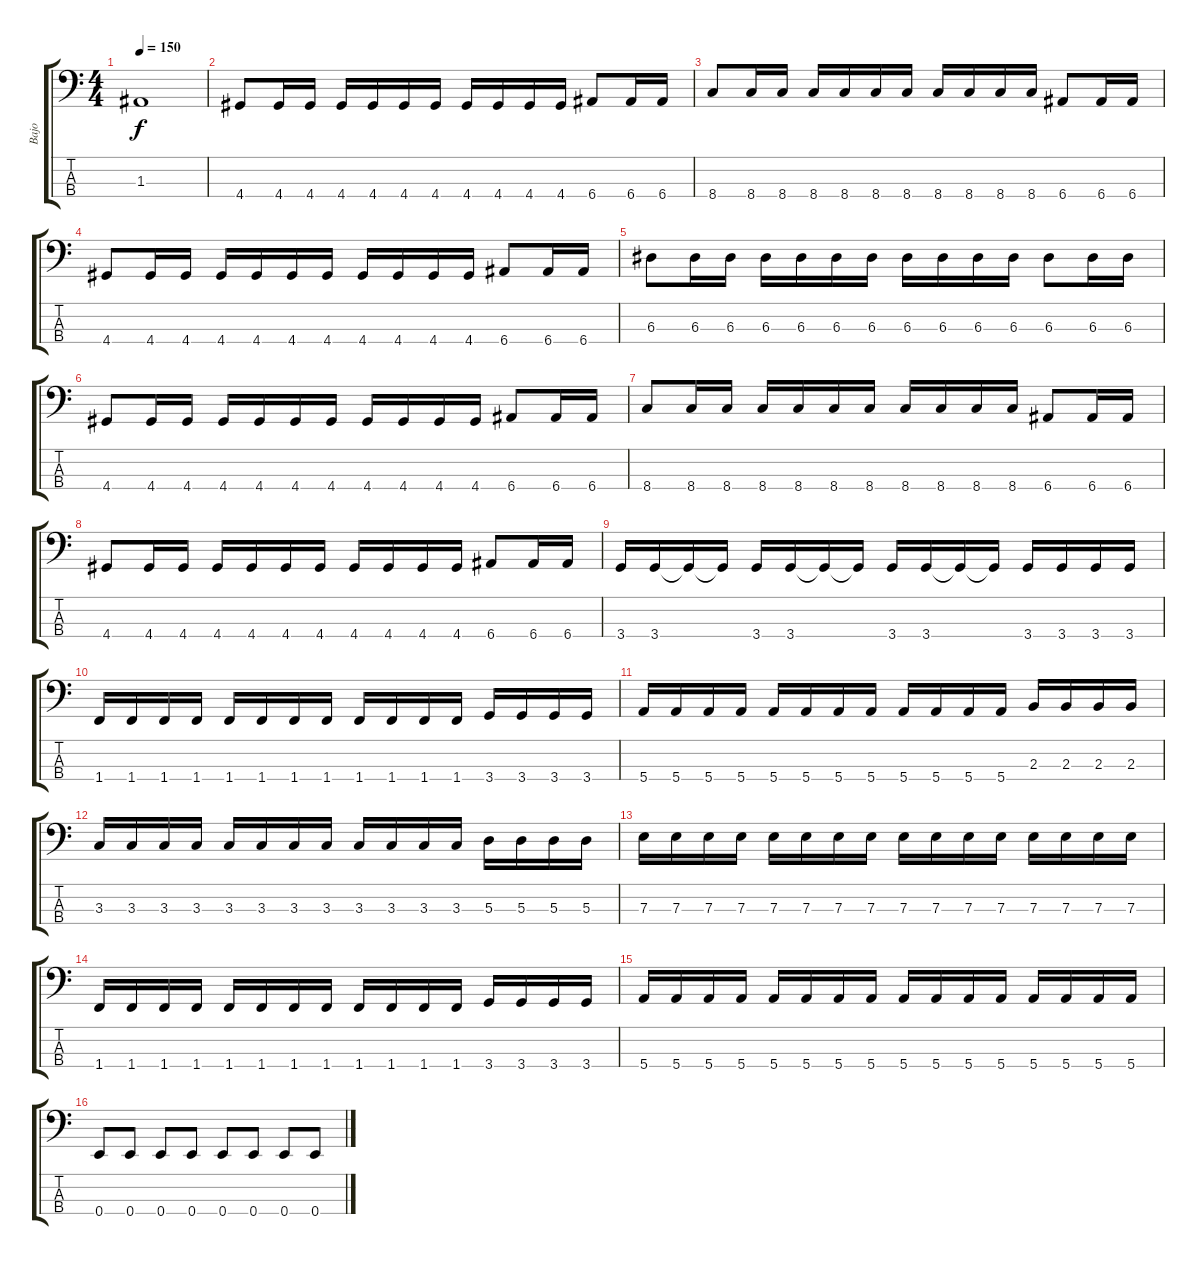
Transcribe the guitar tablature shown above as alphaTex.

\track ("Bajo" "Bajo") {instrument electricbassfinger}
\staff {score tabs}
\tuning (G2 D2 A1 E1) {hide}
\ts (4 4)
\tempo 150
\clef f4
\ks c
1.3.1{dy f} |
4.4.8 4.4.16 4.4.16 4.4.16 4.4.16 4.4.16 4.4.16 4.4.16 4.4.16 4.4.16 4.4.16 6.4.8 6.4.16 6.4.16 |
8.4.8 8.4.16 8.4.16 8.4.16 8.4.16 8.4.16 8.4.16 8.4.16 8.4.16 8.4.16 8.4.16 6.4.8 6.4.16 6.4.16 |
4.4.8 4.4.16 4.4.16 4.4.16 4.4.16 4.4.16 4.4.16 4.4.16 4.4.16 4.4.16 4.4.16 6.4.8 6.4.16 6.4.16 |
6.3.8 6.3.16 6.3.16 6.3.16 6.3.16 6.3.16 6.3.16 6.3.16 6.3.16 6.3.16 6.3.16 6.3.8 6.3.16 6.3.16 |
4.4.8 4.4.16 4.4.16 4.4.16 4.4.16 4.4.16 4.4.16 4.4.16 4.4.16 4.4.16 4.4.16 6.4.8 6.4.16 6.4.16 |
8.4.8 8.4.16 8.4.16 8.4.16 8.4.16 8.4.16 8.4.16 8.4.16 8.4.16 8.4.16 8.4.16 6.4.8 6.4.16 6.4.16 |
4.4.8 4.4.16 4.4.16 4.4.16 4.4.16 4.4.16 4.4.16 4.4.16 4.4.16 4.4.16 4.4.16 6.4.8 6.4.16 6.4.16 |
3.4.16 3.4.16 3.4{t}.16 3.4{t}.16 3.4.16 3.4.16 3.4{t}.16 3.4{t}.16 3.4.16 3.4.16 3.4{t}.16 3.4{t}.16 3.4.16 3.4.16 3.4.16 3.4.16 |
1.4.16 1.4.16 1.4.16 1.4.16 1.4.16 1.4.16 1.4.16 1.4.16 1.4.16 1.4.16 1.4.16 1.4.16 3.4.16 3.4.16 3.4.16 3.4.16 |
5.4.16 5.4.16 5.4.16 5.4.16 5.4.16 5.4.16 5.4.16 5.4.16 5.4.16 5.4.16 5.4.16 5.4.16 2.3.16 2.3.16 2.3.16 2.3.16 |
3.3.16 3.3.16 3.3.16 3.3.16 3.3.16 3.3.16 3.3.16 3.3.16 3.3.16 3.3.16 3.3.16 3.3.16 5.3.16 5.3.16 5.3.16 5.3.16 |
7.3.16 7.3.16 7.3.16 7.3.16 7.3.16 7.3.16 7.3.16 7.3.16 7.3.16 7.3.16 7.3.16 7.3.16 7.3.16 7.3.16 7.3.16 7.3.16 |
1.4.16 1.4.16 1.4.16 1.4.16 1.4.16 1.4.16 1.4.16 1.4.16 1.4.16 1.4.16 1.4.16 1.4.16 3.4.16 3.4.16 3.4.16 3.4.16 |
5.4.16 5.4.16 5.4.16 5.4.16 5.4.16 5.4.16 5.4.16 5.4.16 5.4.16 5.4.16 5.4.16 5.4.16 5.4.16 5.4.16 5.4.16 5.4.16 |
0.4.8 0.4.8 0.4.8 0.4.8 0.4.8 0.4.8 0.4.8 0.4.8
